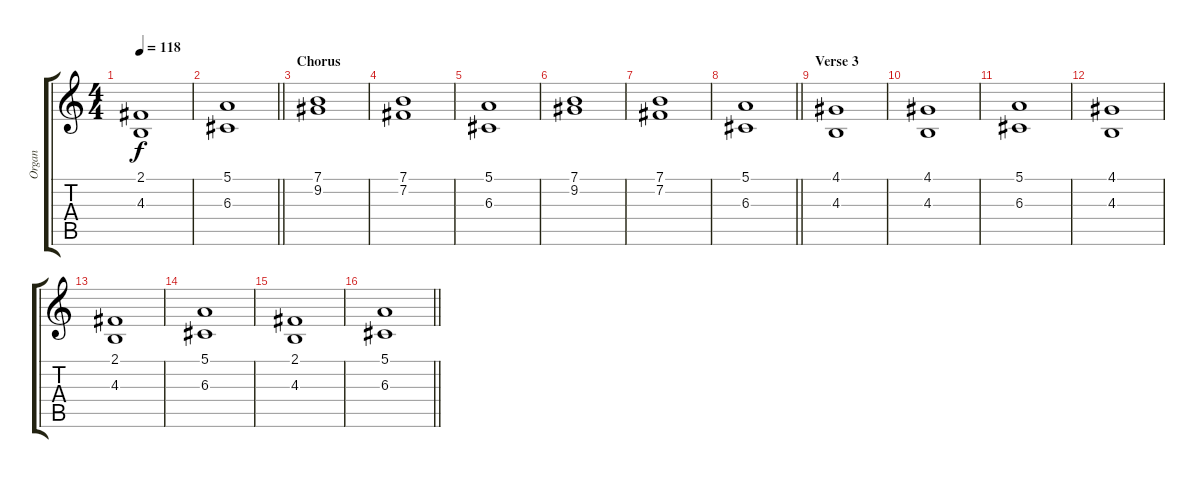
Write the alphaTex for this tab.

\track ("Organ" "Organ") {instrument drawbarorgan}
\staff {score tabs}
\tuning (E4 B3 G3 D3 A2 E2) {hide}
\ts (4 4)
\tempo 118
\clef g2
\ks c
(2.1 4.3).1{dy f} |
\barLineRight lightlight
(5.1 6.3).1 |
\section ("" "Chorus")
(7.1 9.2).1 |
(7.1 7.2).1 |
(5.1 6.3).1 |
(7.1 9.2).1 |
(7.1 7.2).1 |
\barLineRight lightlight
(5.1 6.3).1 |
\section ("" "Verse 3")
(4.1 4.3).1 |
(4.1 4.3).1 |
(5.1 6.3).1 |
(4.1 4.3).1 |
(2.1 4.3).1 |
(5.1 6.3).1 |
(2.1 4.3).1 |
\barLineRight lightlight
(5.1 6.3).1
